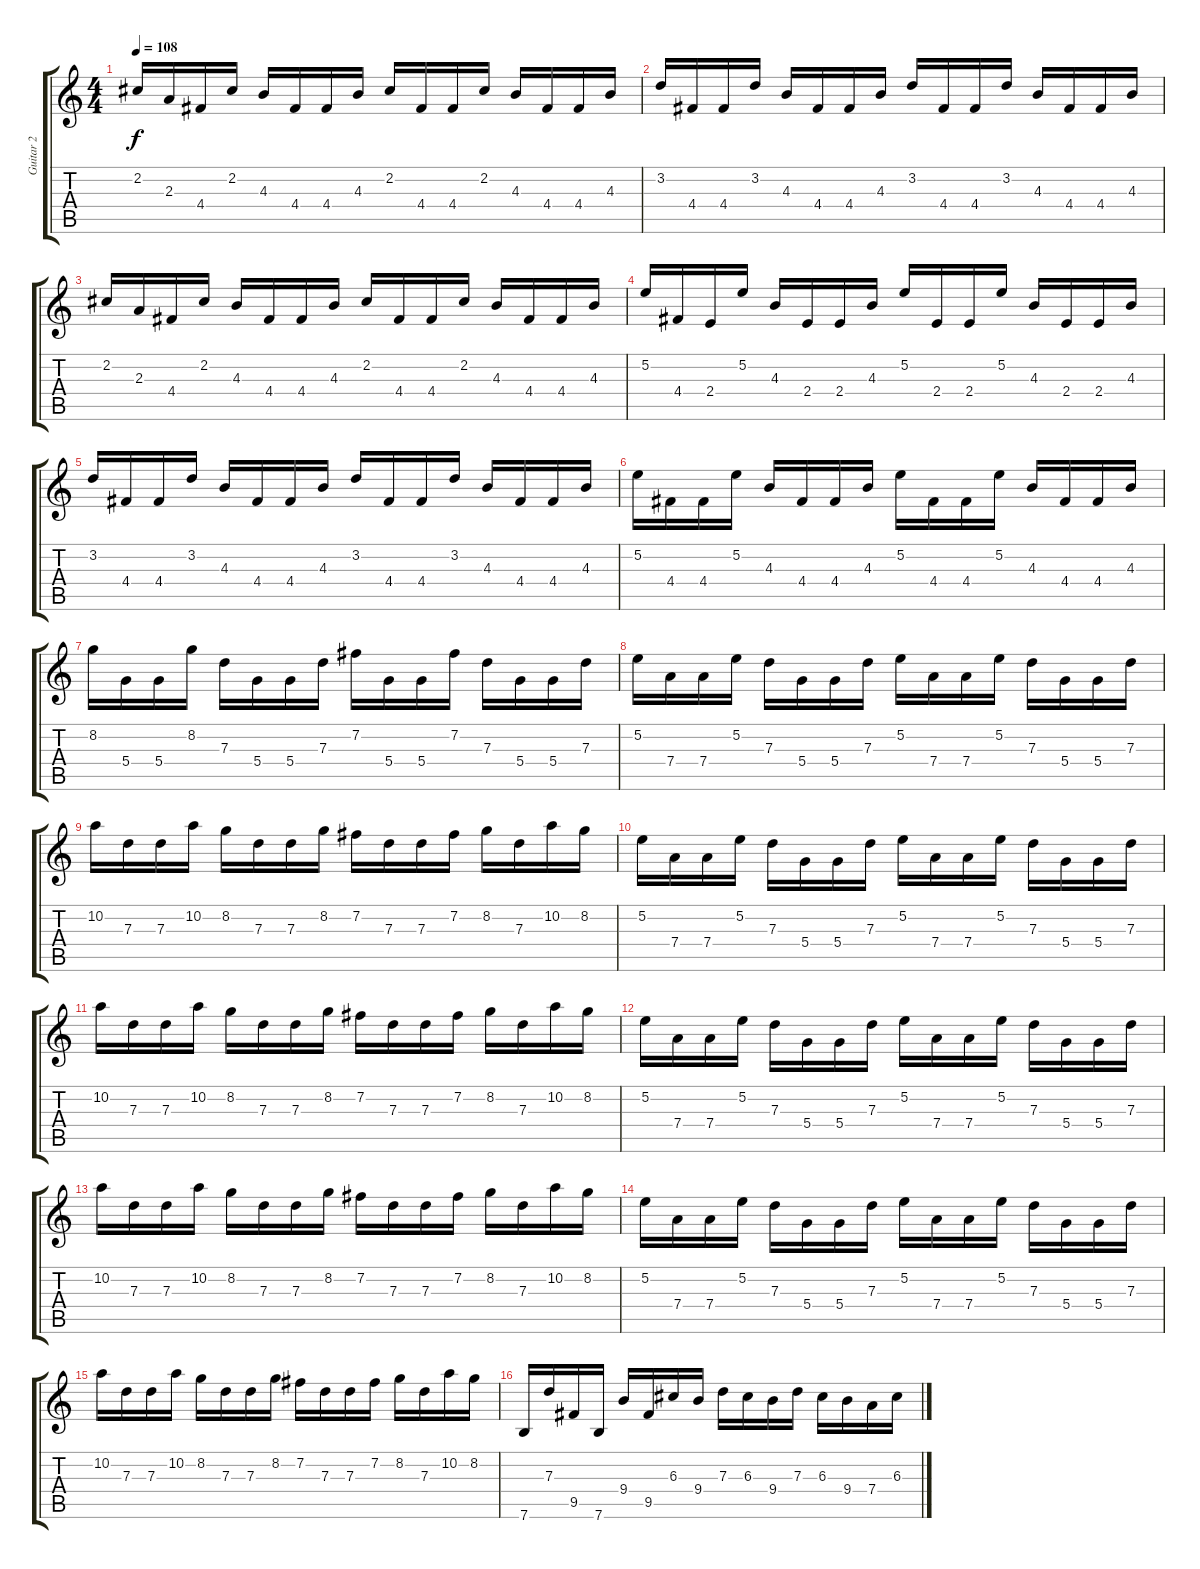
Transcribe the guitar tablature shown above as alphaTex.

\track ("Guitar 2" "Guitar 2") {instrument overdrivenguitar}
\staff {score tabs}
\tuning (E4 B3 G3 D3 A2 E2) {hide}
\ts (4 4)
\tempo 108
\clef g2
\ks c
2.2.16{dy f} 2.3.16 4.4.16 2.2.16 4.3.16 4.4.16 4.4.16 4.3.16 2.2.16 4.4.16 4.4.16 2.2.16 4.3.16 4.4.16 4.4.16 4.3.16 |
3.2.16 4.4.16 4.4.16 3.2.16 4.3.16 4.4.16 4.4.16 4.3.16 3.2.16 4.4.16 4.4.16 3.2.16 4.3.16 4.4.16 4.4.16 4.3.16 |
2.2.16 2.3.16 4.4.16 2.2.16 4.3.16 4.4.16 4.4.16 4.3.16 2.2.16 4.4.16 4.4.16 2.2.16 4.3.16 4.4.16 4.4.16 4.3.16 |
5.2.16 4.4.16 2.4.16 5.2.16 4.3.16 2.4.16 2.4.16 4.3.16 5.2.16 2.4.16 2.4.16 5.2.16 4.3.16 2.4.16 2.4.16 4.3.16 |
3.2.16 4.4.16 4.4.16 3.2.16 4.3.16 4.4.16 4.4.16 4.3.16 3.2.16 4.4.16 4.4.16 3.2.16 4.3.16 4.4.16 4.4.16 4.3.16 |
5.2.16 4.4.16 4.4.16 5.2.16 4.3.16 4.4.16 4.4.16 4.3.16 5.2.16 4.4.16 4.4.16 5.2.16 4.3.16 4.4.16 4.4.16 4.3.16 |
8.2.16 5.4.16 5.4.16 8.2.16 7.3.16 5.4.16 5.4.16 7.3.16 7.2.16 5.4.16 5.4.16 7.2.16 7.3.16 5.4.16 5.4.16 7.3.16 |
5.2.16 7.4.16 7.4.16 5.2.16 7.3.16 5.4.16 5.4.16 7.3.16 5.2.16 7.4.16 7.4.16 5.2.16 7.3.16 5.4.16 5.4.16 7.3.16 |
10.2.16 7.3.16 7.3.16 10.2.16 8.2.16 7.3.16 7.3.16 8.2.16 7.2.16 7.3.16 7.3.16 7.2.16 8.2.16 7.3.16 10.2.16 8.2.16 |
5.2.16 7.4.16 7.4.16 5.2.16 7.3.16 5.4.16 5.4.16 7.3.16 5.2.16 7.4.16 7.4.16 5.2.16 7.3.16 5.4.16 5.4.16 7.3.16 |
10.2.16 7.3.16 7.3.16 10.2.16 8.2.16 7.3.16 7.3.16 8.2.16 7.2.16 7.3.16 7.3.16 7.2.16 8.2.16 7.3.16 10.2.16 8.2.16 |
5.2.16 7.4.16 7.4.16 5.2.16 7.3.16 5.4.16 5.4.16 7.3.16 5.2.16 7.4.16 7.4.16 5.2.16 7.3.16 5.4.16 5.4.16 7.3.16 |
10.2.16 7.3.16 7.3.16 10.2.16 8.2.16 7.3.16 7.3.16 8.2.16 7.2.16 7.3.16 7.3.16 7.2.16 8.2.16 7.3.16 10.2.16 8.2.16 |
5.2.16 7.4.16 7.4.16 5.2.16 7.3.16 5.4.16 5.4.16 7.3.16 5.2.16 7.4.16 7.4.16 5.2.16 7.3.16 5.4.16 5.4.16 7.3.16 |
10.2.16 7.3.16 7.3.16 10.2.16 8.2.16 7.3.16 7.3.16 8.2.16 7.2.16 7.3.16 7.3.16 7.2.16 8.2.16 7.3.16 10.2.16 8.2.16 |
7.6.16 7.3.16 9.5.16 7.6.16 9.4.16 9.5.16 6.3.16 9.4.16 7.3.16 6.3.16 9.4.16 7.3.16 6.3.16 9.4.16 7.4.16 6.3.16
